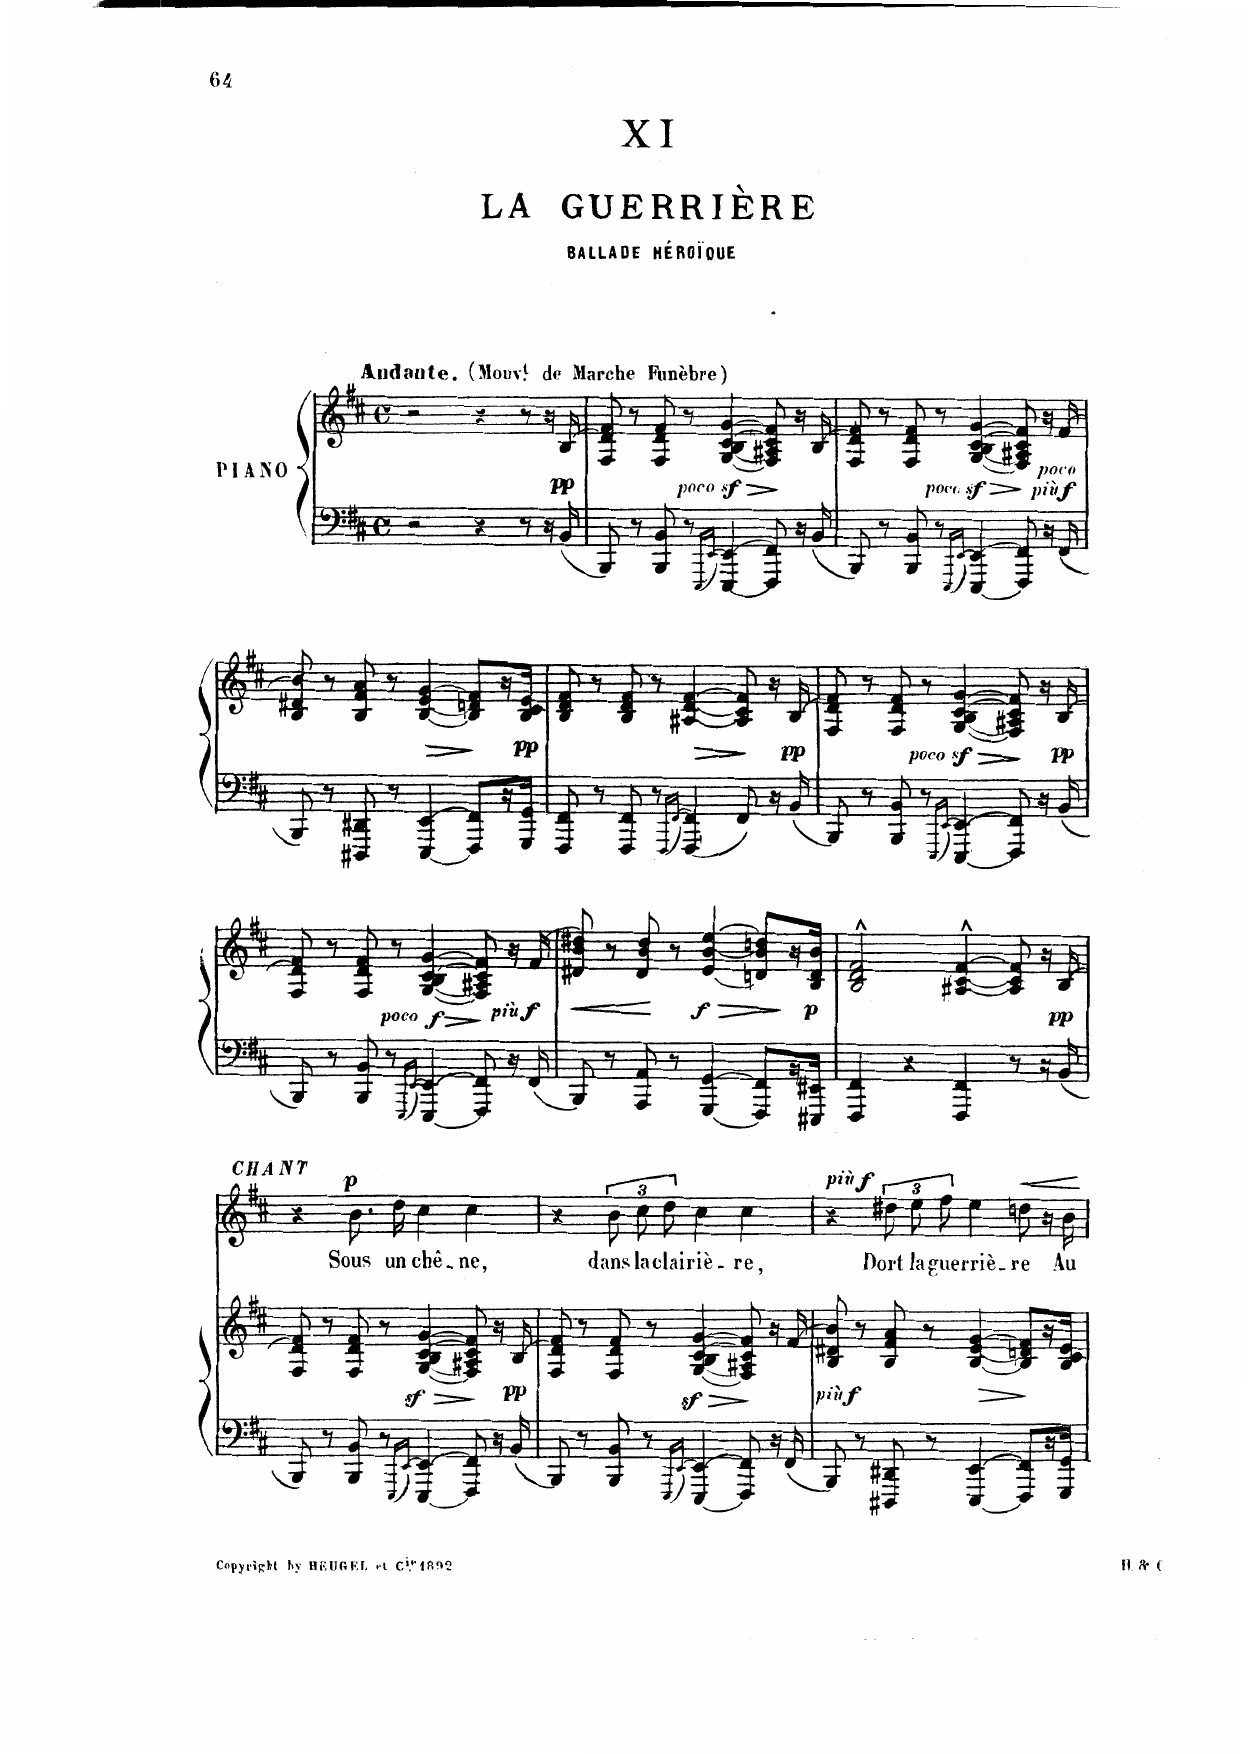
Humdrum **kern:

**kern	**kern	**dynam	**kern	**text	**dynam
*part2	*part2	*part2	*part1	*part1	*part1
*staff3	*staff2	*staff2/3	*staff1	*staff1	*staff1
*I"PIANO	*	*	*I"CHANT	*	*
*I'Pno	*	*	*	*	*
*clefF4	*clefG2	*	*clefG2	*	*
*k[f#c#]	*k[f#c#]	*	*k[f#c#]	*	*
*M4/4	*M4/4	*	*M4/4	*	*
=1	=1	=1	=1	=1	=1
!	!	!	!LO:TX:a:B:t=Andante. (Mouvement de Marche Funèbre)	!	!
2r	2r	.	1r	.	.
4r	4r	.	.	.	.
8r	8r	.	.	.	.
16r	16r	.	.	.	.
!	!	!LO:DY:b	!	!	!
16BB/	(>16B/	pp	.	.	.
=2	=2	=2	=2	=2	=2
8BBB/	8F#/ 8d/ 8f#/)	.	1r	.	.
8r	8r	.	.	.	.
8BBB/ 8BB/	8F#/ 8d/ 8f#/	.	.	.	.
8r	8r	.	.	.	.
16qEEE/LL	.	.	.	.	.
[>16qEE/JJ	.	.	.	.	.
!	!	!LO:HP:b	!	!	!
!	!	!LO:DY:n=1:b	!	!	!
4EEE/ 4EE/]	((<(<4G/z< 4B/z< [4c#/z< 4g/z<	> other-dynamics	.	.	.
8FFF#/ 8FF#/	8F#/ 8A#X/ 8c#/] 8f#/)))	.	.	.	.
16r	16r	]	.	.	.
16BB/	(>16B/	.	.	.	.
=3	=3	=3	=3	=3	=3
8BBB/	8F#/ 8d/ 8f#/)	.	1r	.	.
8r	8r	.	.	.	.
8BBB/ 8BB/	8F#/ 8d/ 8f#/	.	.	.	.
8r	8r	.	.	.	.
16qEEE/LL	.	.	.	.	.
[>16qEE/JJ	.	.	.	.	.
!	!	!LO:HP:b	!	!	!
!	!	!LO:DY:n=1:b	!	!	!
4EEE/ 4EE/]	((<(<4G/z< 4B/z< [4c#/z< 4g/z<	> other-dynamics	.	.	.
8FFF#/ 8FF#/	8F#/ 8A#X/ 8c#/] 8f#/)))	.	.	.	.
16r	16r	]	.	.	.
!	!	!LO:DY:n=2:b	!	!	!
!	!	!LO:DY:n=3:b	!	!	!
!	!	!LO:DY:n=4:b	!	!	!
16FF#/	(>16f#/	other-dynamics f other-dynamics	.	.	.
=4	=4	=4	=4	=4	=4
8BBB/	8B/ 8d#X/ 8b/)	.	1r	.	.
8r	8r	.	.	.	.
8DDD#X/ 8DD#X/	8B/ 8f#/ 8a/	.	.	.	.
8r	8r	.	.	.	.
!	!	!LO:HP:b	!	!	!
4EEE/ 4EE/	(<([4B/ 4e/ 4g/	>	.	.	.
8FFF#/ 8FF#/L	8B/] 8dn/ 8f#/L))	.	.	.	.
16r	16r	]	.	.	.
!	!	!LO:DY:b	!	!	!
16GGG/ 16GG/JJ	16B/ 16c#/ 16e/JJ	pp	.	.	.
=5	=5	=5	=5	=5	=5
8FFF#/ 8FF#/	8B/ 8d/ 8f#/	.	1r	.	.
8r	8r	.	.	.	.
8FFF#/ 8FF#/	8B/ 8d/ 8f#/	.	.	.	.
8r	8r	.	.	.	.
16qFFF#/LL	.	.	.	.	.
[>16qFF#/JJ	.	.	.	.	.
!	!	!LO:HP:b	!	!	!
4FFF#/ 4FF#/]	(<[4A#X/ 4d/ [4f#/	>	.	.	.
8FF#/	8A#/] 8c#/ 8f#/])	.	.	.	.
16r	16r	]	.	.	.
!	!	!LO:DY:b	!	!	!
16BB/	(>16B/	pp	.	.	.
=6	=6	=6	=6	=6	=6
8BBB/	8F#/ 8d/ 8f#/)	.	1r	.	.
8r	8r	.	.	.	.
8BBB/ 8BB/	8F#/ 8d/ 8f#/	.	.	.	.
8r	8r	.	.	.	.
16qEEE/LL	.	.	.	.	.
[>16qEE/JJ	.	.	.	.	.
!	!	!LO:HP:b	!	!	!
!	!	!LO:DY:n=1:b	!	!	!
4EEE/ 4EE/]	((<(<4G/z< 4B/z< [4c#/z< 4g/z<	> other-dynamics	.	.	.
8FFF#/ 8FF#/	8F#/ 8A#X/ 8c#/] 8f#/)))	.	.	.	.
16r	16r	]	.	.	.
!	!	!LO:DY:n=2:b	!	!	!
16BB/	(>16B/	pp	.	.	.
=7	=7	=7	=7	=7	=7
8BBB/	8F#/ 8d/ 8f#/)	.	1r	.	.
8r	8r	.	.	.	.
8BBB/ 8BB/	8F#/ 8d/ 8f#/	.	.	.	.
8r	8r	.	.	.	.
16qEEE/LL	.	.	.	.	.
[>16qEE/JJ	.	.	.	.	.
!	!	!LO:HP:b	!	!	!
!	!	!LO:DY:n=1:b	!	!	!
!	!	!LO:DY:n=2:b	!	!	!
4EEE/ 4EE/]	((<(<4G/ 4B/ [4c#/ 4g/	> other-dynamics f	.	.	.
8FFF#/ 8FF#/	8F#/ 8A#X/ 8c#/] 8f#/)))	.	.	.	.
16r	16r	]	.	.	.
!	!	!LO:DY:n=3:b	!	!	!
!	!	!LO:DY:n=4:b	!	!	!
16FF#/	(>16f#/	other-dynamics f	.	.	.
=8	=8	=8	=8	=8	=8
!	!	!LO:HP:b	!	!	!
8BBB/	8d#X/ 8b/ 8dd#X/)	<	1r	.	.
8r	8r	.	.	.	.
8AAA/ 8AA/	8d#/ 8b/ 8dd#/	.	.	.	.
8r	8r	[	.	.	.
!	!	!LO:HP:b	!	!	!
!	!	!LO:DY:n=1:b	!	!	!
4GGG/ 4GG/	((<4e/ [<4b/ 4ee/	> f	.	.	.
8FFF#/ 8FF#/L	8dn/ 8b/] 8ddn/L))	.	.	.	.
16r	16r	]	.	.	.
!	!	!LO:DY:n=2:b	!	!	!
16EEE#X/ 16EE#X/JJ	16B/ 16d/ 16b/JJ	p	.	.	.
=9	=9	=9	=9	=9	=9
4FFF#/ 4FF#/	2B/^^ 2d/^^ 2f#/^^	.	1r	.	.
4r	.	.	.	.	.
4FFF#/ 4FF#/	[4A#X/^^ [4c#/^^ [4f#/^^	.	.	.	.
8r	8A#/] 8c#/] 8f#/]	.	.	.	.
16r	16r	.	.	.	.
!	!	!LO:DY:b	!	!	!
16BB/	(>16B/	pp	.	.	.
=10	=10	=10	=10	=10	=10
!	!	!	!LO:TX:a:t=CHANT	!	!
8BBB/	8F#/ 8d/ 8f#/)	.	4r	.	.
8r	8r	.	.	.	.
!	!	!	!	!	!LO:DY:a
8BBB/ 8BB/	8F#/ 8d/ 8f#/	.	8.b\L	Sous	p
8r	8r	.	.	.	.
.	.	.	16dd\Jk	un	.
16qEEE/LL	.	.	.	.	.
[>16qEE/JJ	.	.	.	.	.
!	!	!LO:HP:b	!	!	!
4EEE/ 4EE/]	((<(<4G/z< 4B/z< [4c#/z< 4g/z<	>	4cc#\	chê-	.
8FFF#/ 8FF#/	8F#/ 8A#X/ 8c#/] 8f#/)))	.	4cc#\	-ne,	.
16r	16r	]	.	.	.
!	!	!LO:DY:b	!	!	!
16BB/	(>16B/	pp	.	.	.
=11	=11	=11	=11	=11	=11
8BBB/	8F#/ 8d/ 8f#/)	.	4r	.	.
8r	8r	.	.	.	.
8BBB/ 8BB/	8F#/ 8d/ 8f#/	.	12b\L	dans	.
.	.	.	12cc#\	la	.
8r	8r	.	.	.	.
.	.	.	12dd\J	clairiè-	.
16qEEE/LL	.	.	.	.	.
[>16qEE/JJ	.	.	.	.	.
!	!	!LO:HP:b	!	!	!
4EEE/ 4EE/]	((<(<4G/z< 4B/z< [4c#/z< 4g/z<	>	4cc#\	.	.
8FFF#/ 8FF#/	8F#/ 8A#X/ 8c#/] 8f#/)))	]	4cc#\	-re,	.
16r	16r	.	.	.	.
16FF#/	(>16f#/	.	.	.	.
=12	=12	=12	=12	=12	=12
!	!	!LO:DY:b	!	!	!
!	!	!LO:DY:n=1:b	!	!	!LO:DY:a
!	!	!	!	!	!LO:DY:n=1:a
8BBB/	8B/ 8d#X/ 8b/)	other-dynamics f	4r	.	other-dynamics f
8r	8r	.	.	.	.
8DDD#X/ 8DD#X/	8B/ 8f#/ 8a/	.	12dd#X\L	Dort	.
.	.	.	12ee\	la	.
8r	8r	.	.	.	.
.	.	.	12ff#\J	guerriè-	.
!	!	!LO:HP:b	!	!	!
4EEE/ 4EE/	(<([4B/ 4e/ 4g/	>	4ee\	.	.
8FFF#/ 8FF#/L	8B/] 8dn/ 8f#/L))	]	8ddn\	-re	.
16r	16r	.	16r	.	.
16GGG/ 16GG/JJ	16B/ 16c#/ 16e/JJ	.	16b\	Au	.
=	=	=	=	=	=
*-	*-	*-	*-	*-	*-
